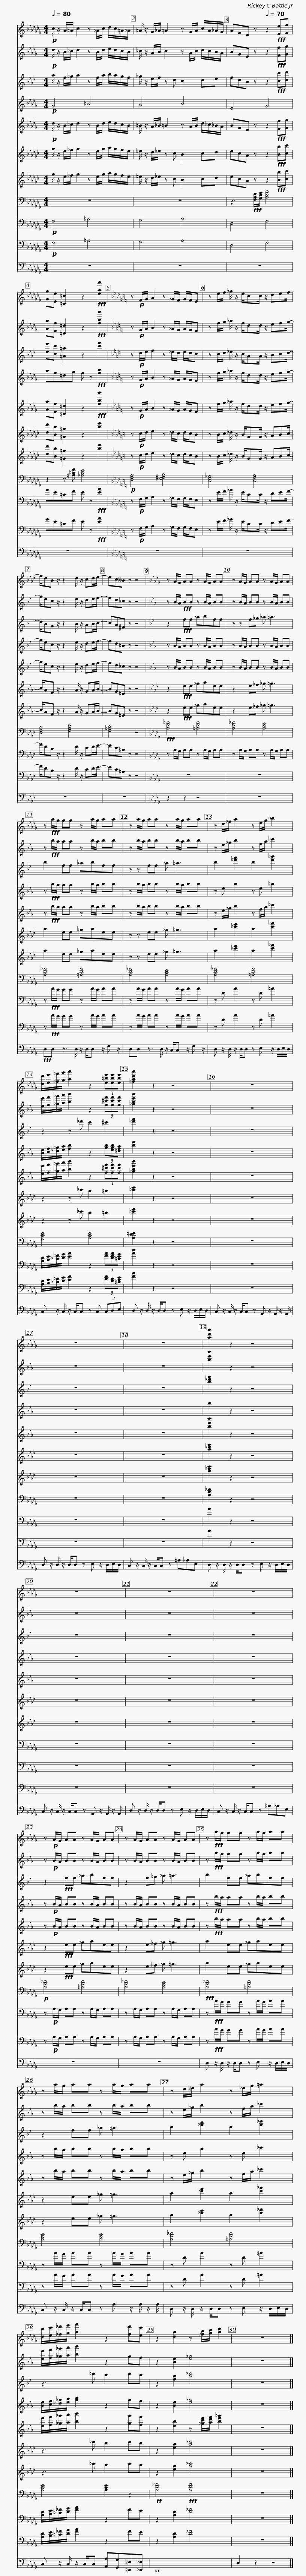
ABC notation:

X:1
%%score 1 2 3 4 5 6 7 8 9 10 11
L:1/8
Q:1/4=80
M:4/4
I:linebreak $
K:Cb
V:1 treble
V:2 treble transpose=-2
V:3 treble transpose=-9
V:4 treble transpose=-14
V:5 treble transpose=-2
V:6 treble transpose=-7
V:7 treble transpose=-7
V:8 bass
V:9 bass
V:10 bass
V:11 bass
V:1
!p! c/ z/ A/=A/ c2 z _A/c/ d/c/=A/_A/ | =A/ z/ G/_A/ =A2 z G/A/ c/A/_A/G/ |$ AFD z[Q:1/4=70] z2!fff! [Ee][Ff] | [Gg][Ee] [=C=c]2 z2!fff! [eaa']2 |[K:Ab] z!p! F/G/ A2 z _G/F/ G/F/E |$ %5
 z e/f/ _g/ z/ e/cc/ z/ def/- | f/dB z/ z2 d/ z/ cd/e/- | ec__B z z4 |$[K:Db] z A/G/ AA z A/G/ AA | z A/G/ AA z A/G/ AA | %10
 z!fff! a/g/ gg z a/g/ aa |$ z a/g/ aa z a/g/ aa | z d/_f/ a2 z e/g/ __b2 |$ [dd']/[ee']/[_f_f']/[gg']/ [aa']2 z2 (3[e=be'][ebe'][ebe'] | [_fad'a']2 z2 z4 |$ %15
 z8 | z8 | z8 |$ [ad'a']2 z2 z4 | z8 | %20
 z8 |$ z8 | z!p! A/G/ AA z A/G/ AA | z A/G/ AA z A/G/ AA |$ z!fff! a/g/ gg z a/g/ aa | %25
 z a/g/ aa z a/g/ aa |$ z d/=e/ a2 z _e/g/ =a2 | [dd']/[ee']/[_f_f']/[gg']/ [aa']2 z2 [ff'][ee'] | z2 [da]2 z [_fb]/[gc']/ [ad']2 |$ z8 |] %30
V:2
[K:Db]!p! d/ z/ B/_c/ d2 z B/d/ e/d/c/B/ | _c/ z/ A/B/ c2 z A/c/ d/c/B/A/ |$ BGE z z2!fff! [Ff][Gg] | [Aa][Ff] [=D=d]2 z2!fff! [fbb']2 |[K:Bb] z!p! G/A/ B2 z _A/G/ A/G/F |$ %5
 z f/g/ _a/ z/ f/dd/ z/ efg/- | g/ec z/ z2 e/ z/ de/f/- | fd_c z z4 |$[K:Eb] z B/A/!fff! BB z B/A/ BB | z B/A/ BB z B/A/ BB | %10
 z!fff! b/a/ aa z b/a/ bb |$ z b/a/ bb z b/a/ bb | z e/_g/ b2 z f/a/ _c'2 |$ [ee']/[ff']/[_g_g']/[aa']/ [bb']2 z2 (3[f^c'f'][fc'f'][fc'f'] | [_gbe'b']2 z2 z4 |$ %15
 z8 | z8 | z8 |$ [be'b']2 z2 z4 | z8 | %20
 z8 |$ z8 | z!p! B/A/ BB z B/A/ BB | z B/A/ BB z B/A/ BB |$ z!fff! b/a/ aa z b/a/ bb | %25
 z b/a/ bb z b/a/ bb |$ z e/_g/ b2 z f/a/ _c'2 | [ee']/[ff']/[_g_g']/[aa']/ [bb']2 z2 gf | z2 [Be]2 [e_g]4 |$ z8 |] %30
V:3
[K:Ab] a/ z/ f/_g/ a2 z f/a/ b/a/g/f/ | _g/ z/ e/f/ z d c2 de |$ fdB z z2!fff! [cc'][dd'] | [ee'][cc'] [=A=a]2 z2 [c'f']2 |[K:F] z!p! d/e/ f2 z _e/d/ e/d/c |$ %5
 z c/d/ _e/ z/ c/AA/ z/ Bcd/- | d/BG z/ z2 B/ z/ AB/c/- | cA^F z z4 |$[K:Bb] z2!fff! ff _abff | z z f_g _a =a3 | %10
 b2 ff _abff |$ z z ff _a =a3 | b2 [_d'f']2 b2 [d'_g']2 |$ z2 z _d' c'2 ^c'2 | [_d'f']2 z2 z4 |$ %15
 z8 | z8 | z8 |$ [b_d'f']2 z2 z4 | z8 | %20
 z8 |$ z8 | z2!fff! ff _abff | z2 f_g _a =a3 |$ b2 ff _abff | %25
 z2 ff _a =a3 |$ b2 [_d'f']2 b2 [d'_g']2 | z3 _d' c'2 d'c' | z2 [fb]2 [b_d']4 |$ z8 |] %30
V:4
[K:Db]!p! G4 =B4 | A4 B4 |$ E4 G4 | af=dg f z!fff! [fb]2 |[K:Bb] z!p! G/A/ B2 z _A/G/ A/G/F |$ %5
 z f/g/ _a/ z/ f/dd/ z/ efg/- | g/ec z/ z2 e/ z/ de/f/- | fd=B z z4 |$[K:Eb] z B/A/ BB z B/A/ BB | z B/A/ BB z B/A/ BB | %10
 z!fff! b/a/ aa z b/a/ bb |$ z b/a/ bb z b/a/ bb | z e b2 z e =b2 |$ [Be]/[cf]/[_d_g]/[ea]/ [fb]2 z2 (3[gb][egb][=dfa] | [be']2 z2 z4 |$ %15
 z8 | z8 | z8 |$ b2 z2 z4 | z8 | %20
 z8 |$ z8 | z!p! B/A/ BB z B/A/ BB | z B/A/ BB z B/A/ BB |$ z!fff! b/a/ aa z b/a/ bb | %25
 z b/a/ bb z b/a/ bb |$ z e b2 z e _c'2 | [Be]/[cf]/[_d_g]/[ea]/ [gb]2 z2 gf | z2 [Be]2 [e_g]4 |$ z8 |] %30
V:5
[K:Db]!p! d/ z/ B/_c/ d2 z B/d/ e/d/c/B/ | =B/ z/ A/_B/ =B2 z A/B/ d/_c/_B/A/ |$ BGE z z2!fff! [Ff][Gg] | [Aa][Ff] [=D=d]2 z2!fff! [fbb']2 |[K:Bb] z!p! G/A/ B2 z _A/G/ A/G/F |$ %5
 z f/g/ _a/ z/ f/dd/ z/ efg/- | g/ec z/ z2 e/ z/ de/f/- | fd_c z z4 |$[K:Eb] z B/A/ BB z B/A/ BB | z B/A/ BB z B/A/ BB | %10
 z!fff! b/a/ aa z b/a/ bb |$ z b/a/ bb z b/a/ bb | z e/_g/ b2 z f/a/ _c'2 |$ [ee']/[ff']/[_g_g']/[aa']/ [bb']2 z2 (3[f^c'f'][fc'f'][fc'f'] | [_gbe'b']2 z2 z4 |$ %15
 z8 | z8 | z8 |$ [be'b']2 z2 z4 | z8 | %20
 z8 |$ z8 | z!p! B/A/ BB z B/A/ BB | z B/A/ BB z B/A/ BB |$ z!fff! b/a/ aa z b/a/ bb | %25
 z b/a/ bb z b/a/ bb |$ z e/_g/ b2 z f/a/ _c'2 | [ee']/[ff']/[_g_g']/[aa']/ [bb']2 z2 [gg'][ff'] | z2 [eb]2 z [_gc'e']/[ad'f']/ [be'_g']2 |$ z8 |] %30
V:6
[K:Gb] g/ z/ e/_f/ g2 z e/g/ a/g/f/e/ | =e/ z/ d/_e/ z c B2 cd |$ ecA z z2!fff! [Bb][cc'] | [dd'][Bb] [=G=g]2 z2 [be']2 |[K:Eb] z!p! c/d/ e2 z _d/c/ d/c/B |$ %5
 z B/c/ _d/ z/ B/GG/ z/ ABc/- | c/AF z/ z2 A/ z/ GA/B/- | BG=E z z4 |$[K:Ab] z2!fff! ee _gaee | z2 e_f _g =g3 | %10
 a2 ee _gaee |$ z z ee _g =g3 | a2 [_c'e']2 a2 [c'_f']2 |$ z2 z _c' b2 =b2 | [_c'e']2 z2 z4 |$ %15
 z8 | z8 | z8 |$ [a_c'e']2 z2 z4 | z8 | %20
 z8 |$ z8 | z2!fff! ee _gaee | z2 e_f _g =g3 |$ a2 ee _gaee | %25
 z2 ee _g =g3 |$ a2 [_c'e']2 a2 [c'_f']2 | z3 _c' b2 c'b | z2 [ea]2 [a_c']4 |$ z8 |] %30
V:7
[K:Gb] g/ z/ e/_f/ g2 z e/g/ a/g/f/e/ | =e/ z/ d/_e/ z c B2 cd |$ ecA z z2!fff! [Bb][cc'] | [dd'][Bb] [=G=g]2 z2 [be']2 |[K:Eb] z!p! c/d/ e2 z _d/c/ d/c/B |$ %5
 z B/c/ _d/ z/ B/GG/ z/ ABc/- | c/AF z/ z2 A/ z/ GA/B/- | BG=E z z4 |$[K:Ab] z2!fff! ee _gaee | z2 e_f _g =g3 | %10
 a2 ee _gaee |$ z z ee _g =g3 | a2 [_c'e']2 a2 [c'_f']2 |$ z2 z _c' b2 =b2 | [_c'e']2 z2 z4 |$ %15
 z8 | z8 | z8 |$ [a_c'e']2 z2 z4 | z8 | %20
 z8 |$ z8 | z2!fff! ee _gaee | z2 e_f _g =g3 |$ a2 ee _gaee | %25
 z2 ee _g =g3 |$ a2 [_c'e']2 a2 [c'_f']2 | z3 _c' b2 c'b | z2 [ea]2 [a_c']4 |$ z8 |] %30
V:8
 z8 | z8 |$ z3!fff! [F,A,D]/[G,CE]/ [A,CF]4 | z2 z [=A,=CF] [_A,CE]4 |[K:Ab]!p! [D,F,A,]4 [E,^F,B,]4 |$ %5
 [C,E,_G,]4 [C,F,A,]4 | [D,F,B,]4 [F,A,D]4 | [F,=A,C]4 z4 |$[K:Db]!fff! [A,D_F]4 [=A,DF]4 | [A,D_F]4 [A,CE]4 | %10
 [A,D_F]4 [=A,DF]4 |$ [A,D_F]4 [A,CE]4 | [A,D_F]4 [=A,DF]4 |$ [G,CE]4 [A,CE]4 | [A,D=E]2 z2 z4 |$ %15
 z8 | z8 | z8 |$ [A,D_F]2 z2 z4 | z8 | %20
 z8 |$ z8 |!p! [A,D_F]4 [=A,DF]4 | [A,D_F]4 [A,CE]4 |$!fff! [A,D_F]4 [=A,DF]4 | %25
 [A,CE]4 [A,CE]4 |$ [A,D_F]4 [=A,DF]4 | [A,CE]4 [A,CE]2 z2 |!ff! [A,D_F]4!fff! [A,DF]4 |$ z8 |] %30
V:9
!p! F,4 =A,4 | G,4 A,4 |$ D,4 F,4 | GE=CF E z!fff! [EA]2 |[K:Ab] z!p! F,/G,/ A,2 z _G,/F,/ G,/F,/E, |$ %5
 z E/F/ _G/ z/ E/CC/ z/ DEF/- | F/DB, z/ z2 D/ z/ CD/E/- | EC=A, z z4 |$[K:Db] z A,/G,/ A,A, z A,/G,/ A,A, | z A,/G,/ A,A, z A,/G,/ A,A, | %10
 z!fff! A/G/ GG z A/G/ AA |$ z A/G/ AA z A/G/ AA | z D A2 z D =A2 |$ [A,D]/[B,E]/[_C_F]/[DG]/ [EA]2 z2 (3[FA][DFA][=CEG] | [Ad]2 z2 z4 |$ %15
 z8 | z8 | z8 |$ A2 z2 z4 | z8 | %20
 z8 |$ z8 | z!p! A,/G,/ A,A, z A,/G,/ A,A, | z A,/G,/ A,A, z A,/G,/ A,A, |$ z!fff! A/G/ GG z A/G/ AA | %25
 z A/G/ AA z A/G/ AA |$ z D A2 z D =A2 | [A,D]/[B,E]/[_C_F]/[DG]/ [FA]2 z2 FE | z2 [A,D]2 [D_F]4 |$ z8 |] %30
V:10
!p! F,4 =A,4 | G,4 A,4 |$ D,4 F,4 | GE=CF E z!fff! [EA]2 |[K:Ab] z!p! F,/G,/ A,2 z _G,/F,/ G,/F,/E, |$ %5
 z E/F/ _G/ z/ E/CC/ z/ DEF/- | F/DB, z/ z2 D/ z/ CD/E/- | EC=A, z z4 |$[K:Db] z8 | z8 | %10
 z!fff! A/G/ GG z A/G/ AA |$ z A/G/ AA z A/G/ AA | z D A2 z D =A2 |$ [A,D]/[B,E]/[_C_F]/[DG]/ [EA]2 z2 (3[FA][DF][=CEG] | [Ad]2 z2 z4 |$ %15
 z8 | z8 | z8 |$ A2 z2 z4 | z8 | %20
 z8 |$ z8 | z!p! A,/G,/ A,A, z A,/G,/ A,A, | z A,/G,/ A,A, z A,/G,/ A,A, |$ z!fff! A/G/ GG z A/G/ AA | %25
 z A/G/ AA z A/G/ AA |$ z D A2 z D =A2 | [A,D]/[B,E]/[_C_F]/[DG]/ [FA]2 z2 FE | z2 [A,D]2 [D_F]4 |$ z8 |] %30
V:11
 z8 | z8 |$ z8 | z8 |[K:Ab] z8 |$ %5
 z8 | z8 | z8 |$[K:Db] z2 z2 z4 | z8 | %10
!fff! D,D, z3/2 D,/ z/ D,/D, z/ G, z/ |$ D,D, z3/2 D,/ z/ C,/C, z/ G, z/ | D, z/ D,/ z/ D,/D, z E, z/ D,/E,/D,/ |$ C, z/ C,/ z/ C,/C, z C, (3C,D,E, | D, z/ D,/ z/ D,/D, z E, z/ D,/E,/D,/ |$ %15
 C, z/ C,/ z/ C,/C, z A,, z/ A,,/ z/ A,,/ | D, z/ D,/ z/ D,/D, z E, z/ D,/E,/D,/ | C, z/ C,/ z/ C,/C, z =A,_A,E, |$ D, z/ D,/ z/ D,/D, z E, z/ D,/E,/D,/ | C, z/ C,/ z/ C,/C, z A,, z/ A,,/ z/ A,,/ | %20
 D, z/ D,/ z/ D,/D, z E, z/ D,/E,/D,/ |$ C, z/ C,/ z/ C,/C, z =A,_A,E, | z8 | z8 |$ D, z/ D,/ z/ D,/D, z E, z/ D,/E,/D,/ | %25
 C, z/ C,/ z/ C,/C, z A, z/ A,/ z/ A,/ |$ D, z/ D,/ z/ D,/D, z E, z/ D,/E,/D,/ | C, z/ C,/ z/ C,/C, [A,,A,][G,,G,][=E,,=E,][_E,,_E,] | D,,8 |$ D,2 z2 z4 |] %30
